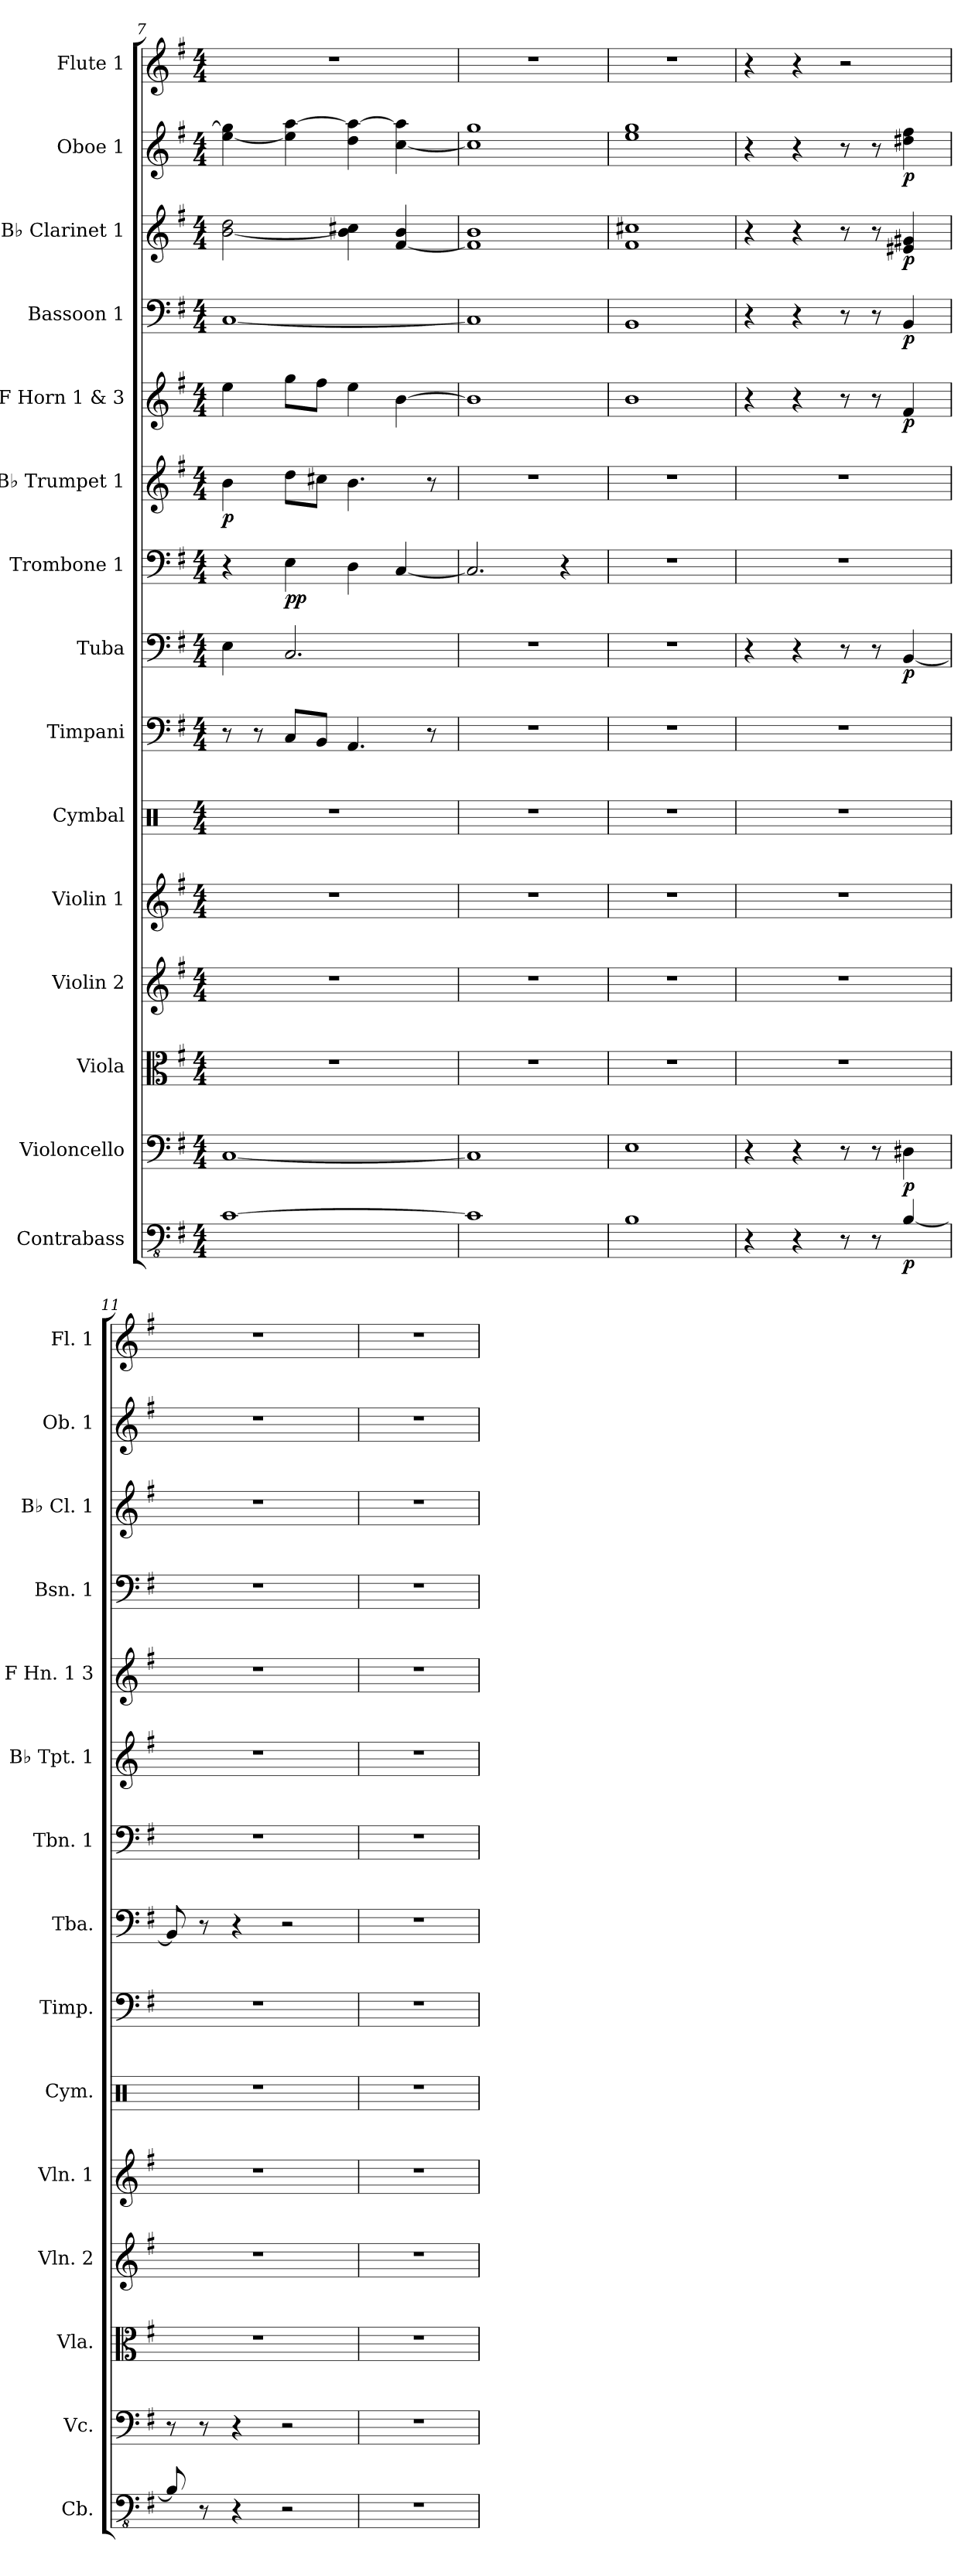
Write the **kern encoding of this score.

**kern	**dynam	**kern	**dynam	**kern	**kern	**kern	**kern	**kern	**kern	**dynam	**kern	**dynam	**kern	**dynam	**kern	**dynam	**kern	**dynam	**kern	**dynam	**kern	**dynam	**kern
*part15	*part15	*part14	*part14	*part13	*part12	*part11	*part10	*part9	*part8	*part8	*part7	*part7	*part6	*part6	*part5	*part5	*part4	*part4	*part3	*part3	*part2	*part2	*part1
*staff15	*staff15	*staff14	*staff14	*staff13	*staff12	*staff11	*staff10	*staff9	*staff8	*staff8	*staff7	*staff7	*staff6	*staff6	*staff5	*staff5	*staff4	*staff4	*staff3	*staff3	*staff2	*staff2	*staff1
*I"Contrabass	*	*I"Violoncello	*	*I"Viola	*I"Violin 2	*I"Violin 1	*I"Cymbal	*I"Timpani	*I"Tuba	*	*I"Trombone 1	*	*I"B♭ Trumpet 1	*	*I"F Horn 1 &amp; 3	*	*I"Bassoon 1	*	*I"B♭ Clarinet 1	*	*I"Oboe 1	*	*I"Flute 1
*I'Cb.	*	*I'Vc.	*	*I'Vla.	*I'Vln. 2	*I'Vln. 1	*I'Cym.	*I'Timp.	*I'Tba.	*	*I'Tbn. 1	*	*I'B♭ Tpt. 1	*	*I'F Hn. 1 3	*	*I'Bsn. 1	*	*I'B♭ Cl. 1	*	*I'Ob. 1	*	*I'Fl. 1
*clefFv4	*	*clefF4	*	*clefC3	*clefG2	*clefG2	*clefX	*clefF4	*clefF4	*	*clefF4	*	*clefG2	*	*clefG2	*	*clefF4	*	*clefG2	*	*clefG2	*	*clefG2
*ITrd7c12	*	*	*	*	*	*	*	*	*	*	*	*	*ITrd1c2	*	*ITrd4c7	*	*	*	*ITrd1c2	*	*	*	*
*k[f#]	*	*k[f#]	*	*k[f#]	*k[f#]	*k[f#]	*k[]	*k[f#]	*k[f#]	*	*k[f#]	*	*k[b-]	*	*k[]	*	*k[f#]	*	*k[b-]	*	*k[f#]	*	*k[f#]
*M4/4	*	*M4/4	*	*M4/4	*M4/4	*M4/4	*M4/4	*M4/4	*M4/4	*	*M4/4	*	*M4/4	*	*M4/4	*	*M4/4	*	*M4/4	*	*M4/4	*	*M4/4
=7	=7	=7	=7	=7	=7	=7	=7	=7	=7	=7	=7	=7	=7	=7	=7	=7	=7	=7	=7	=7	=7	=7	=7
!	!	!	!	!	!	!	!	!	!	!	!	!	!	!LO:DY:b	!	!	!	!	!	!	!	!	!
[1CC	.	[1C	.	1r	1r	1r	1r	8r	4E\	.	4r	.	4a\	p	4a\	.	[1C	.	[2a\ 2cc\	.	[4ee\ 4gg\]	.	1r
.	.	.	.	.	.	.	.	8r	.	.	.	.	.	.	.	.	.	.	.	.	.	.	.
!	!	!	!	!	!	!	!	!	!	!	!	!LO:DY:b	!	!	!	!	!	!	!	!	!	!	!
.	.	.	.	.	.	.	.	8C/L	2.C/	.	4E\	pp	8cc\L	.	8cc\L	.	.	.	.	.	4ee\] [4aa\	.	.
.	.	.	.	.	.	.	.	8BB/J	.	.	.	.	8bn\J	.	8b\J	.	.	.	.	.	.	.	.
.	.	.	.	.	.	.	.	4.AA/	.	.	4D\	.	4.a\	.	4a\	.	.	.	4a\] 4bn\	.	4dd\ 4aa\_	.	.
.	.	.	.	.	.	.	.	.	.	.	[4C/	.	.	.	[4e\	.	.	.	[4e/ 4a/	.	[4cc\ 4aa\]	.	.
.	.	.	.	.	.	.	.	8r	.	.	.	.	8r	.	.	.	.	.	.	.	.	.	.
=8	=8	=8	=8	=8	=8	=8	=8	=8	=8	=8	=8	=8	=8	=8	=8	=8	=8	=8	=8	=8	=8	=8	=8
1CC]	.	1C]	.	1r	1r	1r	1r	1r	1r	.	2.C/]	.	1r	.	1e]	.	1C]	.	1e] 1a	.	1cc] 1gg	.	1r
.	.	.	.	.	.	.	.	.	.	.	4r	.	.	.	.	.	.	.	.	.	.	.	.
=9	=9	=9	=9	=9	=9	=9	=9	=9	=9	=9	=9	=9	=9	=9	=9	=9	=9	=9	=9	=9	=9	=9	=9
1BBB	.	1E	.	1r	1r	1r	1r	1r	1r	.	1r	.	1r	.	1e	.	1BB	.	1e 1bn	.	1ee 1gg	.	1r
=10	=10	=10	=10	=10	=10	=10	=10	=10	=10	=10	=10	=10	=10	=10	=10	=10	=10	=10	=10	=10	=10	=10	=10
4r	.	4r	.	1r	1r	1r	1r	1r	4r	.	1r	.	1r	.	4r	.	4r	.	4r	.	4r	.	4r
4r	.	4r	.	.	.	.	.	.	4r	.	.	.	.	.	4r	.	4r	.	4r	.	4r	.	4r
8r	.	8r	.	.	.	.	.	.	8r	.	.	.	.	.	8r	.	8r	.	8r	.	8r	.	2r
8r	.	8r	.	.	.	.	.	.	8r	.	.	.	.	.	8r	.	8r	.	8r	.	8r	.	.
!	!LO:DY:b	!	!LO:DY:b	!	!	!	!	!	!	!LO:DY:b	!	!	!	!	!	!LO:DY:b	!	!LO:DY:b	!	!LO:DY:b	!	!LO:DY:b	!
[4BBB/	p	4D#X\	p	.	.	.	.	.	[4BB/	p	.	.	.	.	4B/	p	4BB/	p	4d#X/ 4f#X/	p	4dd#X\ 4ff#\	p	.
=11	=11	=11	=11	=11	=11	=11	=11	=11	=11	=11	=11	=11	=11	=11	=11	=11	=11	=11	=11	=11	=11	=11	=11
8BBB/]	.	8r	.	1r	1r	1r	1r	1r	8BB/]	.	1r	.	1r	.	1r	.	1r	.	1r	.	1r	.	1r
8r	.	8r	.	.	.	.	.	.	8r	.	.	.	.	.	.	.	.	.	.	.	.	.	.
4r	.	4r	.	.	.	.	.	.	4r	.	.	.	.	.	.	.	.	.	.	.	.	.	.
2r	.	2r	.	.	.	.	.	.	2r	.	.	.	.	.	.	.	.	.	.	.	.	.	.
=12	=12	=12	=12	=12	=12	=12	=12	=12	=12	=12	=12	=12	=12	=12	=12	=12	=12	=12	=12	=12	=12	=12	=12
1r	.	1r	.	1r	1r	1r	1r	1r	1r	.	1r	.	1r	.	1r	.	1r	.	1r	.	1r	.	1r
=	=	=	=	=	=	=	=	=	=	=	=	=	=	=	=	=	=	=	=	=	=	=	=
*-	*-	*-	*-	*-	*-	*-	*-	*-	*-	*-	*-	*-	*-	*-	*-	*-	*-	*-	*-	*-	*-	*-	*-
